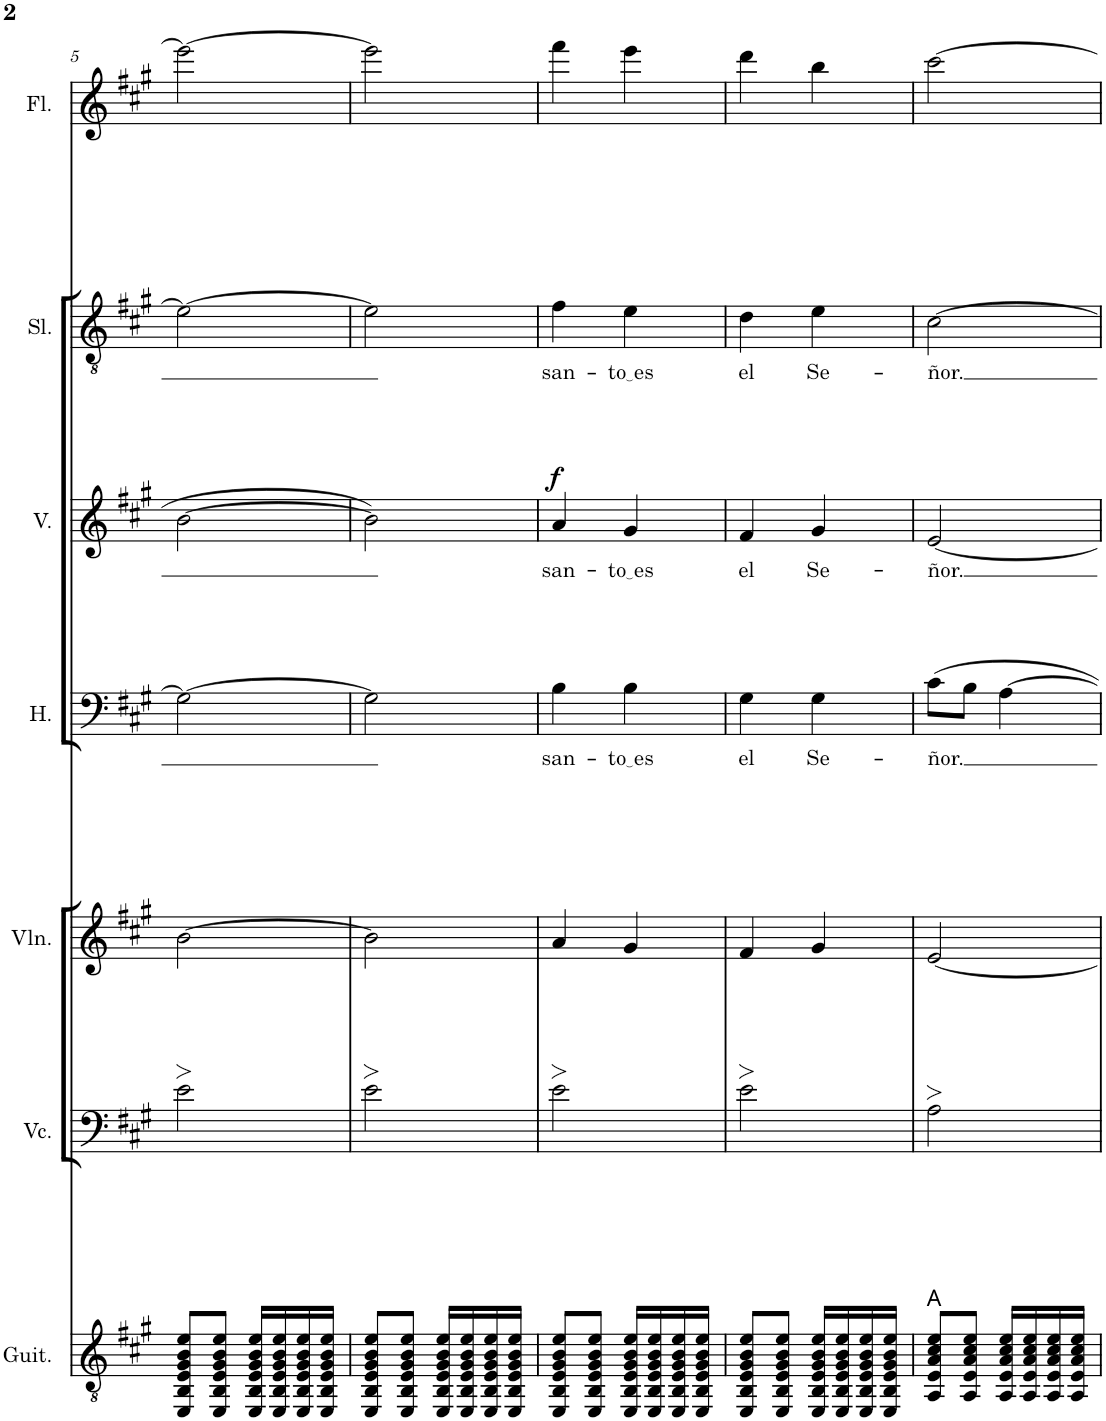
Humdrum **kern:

**kern	**harte	**kern	**kern	**kern	**text	**kern	**text	**dynam	**kern	**text	**kern
*part7	*part7	*part6	*part5	*part4	*part4	*part3	*part3	*part3	*part2	*part2	*part1
*staff7	*	*staff6	*staff5	*staff4	*staff4	*staff3	*staff3	*staff3	*staff2	*staff2	*staff1
*I"Guitarra clásica	*	*I"Violonchelo	*I"Violín	*I"Hombres	*	*I"Mujeres	*	*	*I"Solista	*	*I"Flauta
*I'Guit.	*	*I'Vc.	*I'Vln.	*I'H.	*	*	*	*	*I'Sl.	*	*I'Fl.
!!LO:PB:g=z
*clefGv2	*	*clefF4	*clefG2	*clefF4	*	*clefG2	*	*	*clefGv2	*	*clefG2
*	*	*	*	*	*	*	*	*	*Trd4c7	*	*
*k[f#c#g#]	*	*k[f#c#g#]	*k[f#c#g#]	*k[f#c#g#]	*	*k[f#c#g#]	*	*	*k[f#c#g#]	*	*k[f#c#g#]
*M2/4	*	*M2/4	*M2/4	*M2/4	*	*M2/4	*	*	*M2/4	*	*M2/4
=5	=5	=5	=5	=5	=5	=5	=5	=5	=5	=5	=5
8EE/ 8BB/ 8E/ 8G#/ 8B/ 8e/L	.	2e>\	[2b\	2G#\_	.	[2b\	.	.	2e\_	.	2eee\_
8EE/ 8BB/ 8E/ 8G#/ 8B/ 8e/J	.	.	.	.	.	.	.	.	.	.	.
16EE/ 16BB/ 16E/ 16G#/ 16B/ 16e/LL	.	.	.	.	.	.	.	.	.	.	.
16EE/ 16BB/ 16E/ 16G#/ 16B/ 16e/	.	.	.	.	.	.	.	.	.	.	.
16EE/ 16BB/ 16E/ 16G#/ 16B/ 16e/	.	.	.	.	.	.	.	.	.	.	.
16EE/ 16BB/ 16E/ 16G#/ 16B/ 16e/JJ	.	.	.	.	.	.	.	.	.	.	.
=6	=6	=6	=6	=6	=6	=6	=6	=6	=6	=6	=6
8EE/ 8BB/ 8E/ 8G#/ 8B/ 8e/L	.	2e>\	2b\]	2G#\]	.	2b\]	.	.	2e\]	.	2eee\]
8EE/ 8BB/ 8E/ 8G#/ 8B/ 8e/J	.	.	.	.	.	.	.	.	.	.	.
16EE/ 16BB/ 16E/ 16G#/ 16B/ 16e/LL	.	.	.	.	.	.	.	.	.	.	.
16EE/ 16BB/ 16E/ 16G#/ 16B/ 16e/	.	.	.	.	.	.	.	.	.	.	.
16EE/ 16BB/ 16E/ 16G#/ 16B/ 16e/	.	.	.	.	.	.	.	.	.	.	.
16EE/ 16BB/ 16E/ 16G#/ 16B/ 16e/JJ	.	.	.	.	.	.	.	.	.	.	.
=7	=7	=7	=7	=7	=7	=7	=7	=7	=7	=7	=7
!	!	!	!	!	!LO:LY:b	!	!LO:LY:b	!LO:DY:a	!	!LO:LY:b	!
8EE/ 8BB/ 8E/ 8G#/ 8B/ 8e/L	.	2e>\	4a/	4B\	san-	4a/	san-	f	4f#\	san-	4fff#\
8EE/ 8BB/ 8E/ 8G#/ 8B/ 8e/J	.	.	.	.	.	.	.	.	.	.	.
!	!	!	!	!	!LO:LY:b	!	!LO:LY:b	!	!	!LO:LY:b	!
16EE/ 16BB/ 16E/ 16G#/ 16B/ 16e/LL	.	.	4g#/	4B\	to es	4g#/	to es	.	4e\	to es	4eee\
16EE/ 16BB/ 16E/ 16G#/ 16B/ 16e/	.	.	.	.	.	.	.	.	.	.	.
16EE/ 16BB/ 16E/ 16G#/ 16B/ 16e/	.	.	.	.	.	.	.	.	.	.	.
16EE/ 16BB/ 16E/ 16G#/ 16B/ 16e/JJ	.	.	.	.	.	.	.	.	.	.	.
=8	=8	=8	=8	=8	=8	=8	=8	=8	=8	=8	=8
!	!	!	!	!	!LO:LY:b	!	!LO:LY:b	!	!	!LO:LY:b	!
8EE/ 8BB/ 8E/ 8G#/ 8B/ 8e/L	.	2e>\	4f#/	4G#\	el	4f#/	el	.	4d\	el	4ddd\
8EE/ 8BB/ 8E/ 8G#/ 8B/ 8e/J	.	.	.	.	.	.	.	.	.	.	.
!	!	!	!	!	!LO:LY:b	!	!LO:LY:b	!	!	!LO:LY:b	!
16EE/ 16BB/ 16E/ 16G#/ 16B/ 16e/LL	.	.	4g#/	4G#\	Se-	4g#/	Se-	.	4e\	Se-	4bb\
16EE/ 16BB/ 16E/ 16G#/ 16B/ 16e/	.	.	.	.	.	.	.	.	.	.	.
16EE/ 16BB/ 16E/ 16G#/ 16B/ 16e/	.	.	.	.	.	.	.	.	.	.	.
16EE/ 16BB/ 16E/ 16G#/ 16B/ 16e/JJ	.	.	.	.	.	.	.	.	.	.	.
=9	=9	=9	=9	=9	=9	=9	=9	=9	=9	=9	=9
!	!	!	!	!	!LO:LY:b	!	!LO:LY:b	!	!	!LO:LY:b	!
8AA/ 8E/ 8A/ 8c#/ 8e/L	A:maj	2A>\	[2e/	8c#\L	-ñor.	[2e/	-ñor.	.	[2c#\	-ñor.	[2ccc#\
8AA/ 8E/ 8A/ 8c#/ 8e/J	.	.	.	8B\J	.	.	.	.	.	.	.
16AA/ 16E/ 16A/ 16c#/ 16e/LL	.	.	.	[4A\	.	.	.	.	.	.	.
16AA/ 16E/ 16A/ 16c#/ 16e/	.	.	.	.	.	.	.	.	.	.	.
16AA/ 16E/ 16A/ 16c#/ 16e/	.	.	.	.	.	.	.	.	.	.	.
16AA/ 16E/ 16A/ 16c#/ 16e/JJ	.	.	.	.	.	.	.	.	.	.	.
=	=	=	=	=	=	=	=	=	=	=	=
*-	*-	*-	*-	*-	*-	*-	*-	*-	*-	*-	*-
